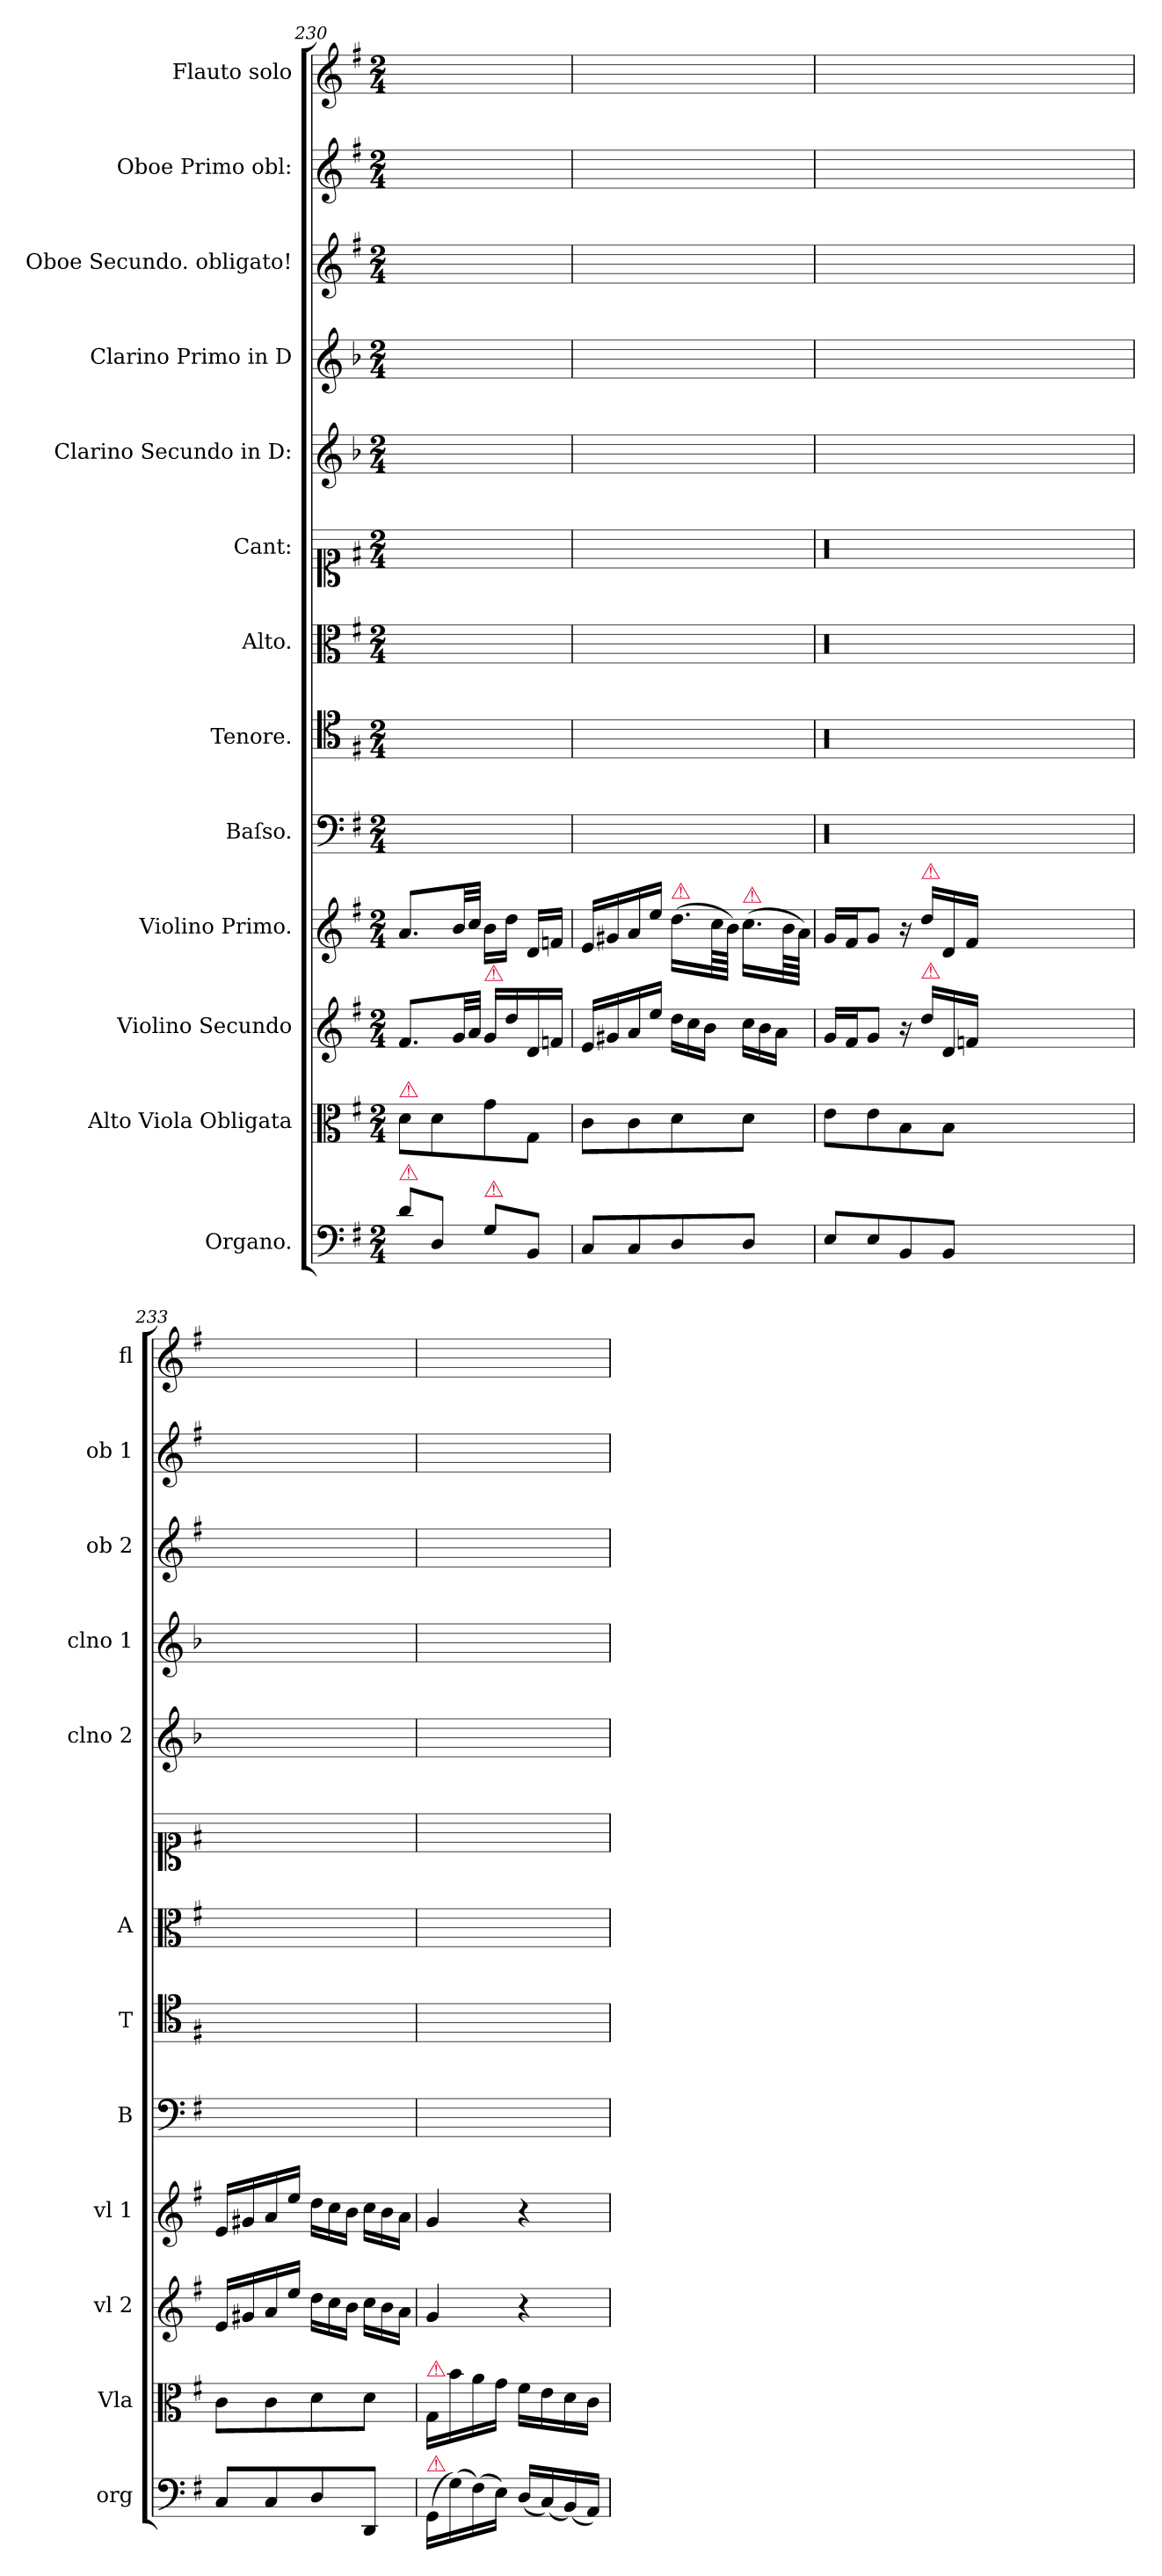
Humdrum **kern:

**kern	**kern	**kern	**kern	**kern	**kern	**kern	**kern	**kern	**kern	**kern	**kern	**kern
*part13	*part12	*part11	*part10	*part9	*part8	*part7	*part6	*part5	*part4	*part3	*part2	*part1
*staff13	*staff12	*staff11	*staff10	*staff9	*staff8	*staff7	*staff6	*staff5	*staff4	*staff3	*staff2	*staff1
*I"Organo.	*I"Alto Viola Obligata	*I"Violino Secundo	*I"Violino Primo.	*I"Baſso.	*I"Tenore.	*I"Alto.	*I"Cant:	*I"Clarino Secundo in D:	*I"Clarino Primo in D	*I"Oboe Secundo. obligato!	*I"Oboe Primo obl:	*I"Flauto solo
*I'org	*I'Vla	*I'vl 2	*I'vl 1	*I'B	*I'T	*I'A	*	*I'clno 2	*I'clno 1	*I'ob 2	*I'ob 1	*I'fl
*clefF4	*clefC3	*clefG2	*clefG2	*clefF4	*clefC4	*clefC3	*clefC1	*clefG2	*clefG2	*clefG2	*clefG2	*clefG2
*	*	*	*	*	*	*	*	*ITrd-1c-2	*ITrd-1c-2	*	*	*
*k[f#]	*k[f#]	*k[f#]	*k[f#]	*k[f#]	*k[f#]	*k[f#]	*k[f#]	*k[f#]	*k[f#]	*k[f#]	*k[f#]	*k[f#]
*G:	*G:	*G:	*G:	*G:	*G:	*G:	*G:	*G:	*G:	*G:	*G:	*G:
*M2/4	*M2/4	*M2/4	*M2/4	*M2/4	*M2/4	*M2/4	*M2/4	*M2/4	*M2/4	*M2/4	*M2/4	*M2/4
=230	=230	=230	=230	=230	=230	=230	=230	=230	=230	=230	=230	=230
!	!LO:TX:a:color=crimson:t=⚠	!	!	!	!	!	!	!	!	!	!	!
!LO:TX:a:color=crimson:t=⚠	!	!	!	!	!	!	!	!	!	!	!	!
8d\L	8d\L	8.f#/L	8.a/L	2ryy	2ryy	2ryy	2ryy	2ryy	2ryy	2ryy	2ryy	2ryy
8D/J	8d\	.	.	.	.	.	.	.	.	.	.	.
.	.	32g/LL	32b/LL	.	.	.	.	.	.	.	.	.
.	.	32a/JJJ	32cc/JJJ	.	.	.	.	.	.	.	.	.
!	!	!LO:TX:a:color=crimson:t=⚠	!	!	!	!	!	!	!	!	!	!
!LO:TX:a:color=crimson:t=⚠	!	!	!	!	!	!	!	!	!	!	!	!
8G\L	8g\	16g/LL	16b\LL	.	.	.	.	.	.	.	.	.
.	.	16dd\	16dd\JJ	.	.	.	.	.	.	.	.	.
8BB/J	8G/J	16d/	16d/LL	.	.	.	.	.	.	.	.	.
.	.	16fn/JJ	16fn/JJ	.	.	.	.	.	.	.	.	.
=231	=231	=231	=231	=231	=231	=231	=231	=231	=231	=231	=231	=231
8C/L	8c\L	16e/LL	16e/LL	2ryy	2ryy	2ryy	2ryy	2ryy	2ryy	2ryy	2ryy	2ryy
.	.	16g#X/	16g#X/	.	.	.	.	.	.	.	.	.
8C/	8c\	16a/	16a/	.	.	.	.	.	.	.	.	.
.	.	16ee/JJ	16ee/JJ	.	.	.	.	.	.	.	.	.
*	*	*Xtuplet	*	*	*	*	*	*	*	*	*	*
!	!	!	!LO:TX:a:color=crimson:t=⚠	!	!	!	!	!	!	!	!	!
8D/	8d\	24dd\LL	(>16.dd\LL	.	.	.	.	.	.	.	.	.
.	.	24cc\	.	.	.	.	.	.	.	.	.	.
.	.	24b\JJ	.	.	.	.	.	.	.	.	.	.
.	.	.	64cc\LL	.	.	.	.	.	.	.	.	.
.	.	.	64b\JJJJ)	.	.	.	.	.	.	.	.	.
!	!	!	!LO:TX:a:color=crimson:t=⚠	!	!	!	!	!	!	!	!	!
8D/J	8d\J	24cc\LL	(>16.cc\LL	.	.	.	.	.	.	.	.	.
.	.	24b\	.	.	.	.	.	.	.	.	.	.
.	.	24a\JJ	.	.	.	.	.	.	.	.	.	.
.	.	.	64b\LL	.	.	.	.	.	.	.	.	.
.	.	.	64a\JJJJ)	.	.	.	.	.	.	.	.	.
=232	=232	=232	=232	=232	=232	=232	=232	=232	=232	=232	=232	=232
!	!	!	!	!LO:N:vis=00	!LO:N:vis=00	!LO:N:vis=00	!LO:N:vis=00	!	!	!	!	!
8E/L	8e\L	16g/LL	16g/LL	0r	0r	0r	0r	2ryy	2ryy	2ryy	2ryy	2ryy
.	.	16f#/J	16f#/J	.	.	.	.	.	.	.	.	.
8E/	8e\	8g/J	8g/J	.	.	.	.	.	.	.	.	.
8BB/	8B\	16r	16r	.	.	.	.	.	.	.	.	.
!	!	!	!LO:TX:a:color=crimson:t=⚠	!	!	!	!	!	!	!	!	!
!	!	!LO:TX:a:color=crimson:t=⚠	!	!	!	!	!	!	!	!	!	!
.	.	16dd\LL	16dd\LL	.	.	.	.	.	.	.	.	.
8BB/J	8B\J	16d/	16d/	.	.	.	.	.	.	.	.	.
.	.	16fn/JJ	16f#/JJ	.	.	.	.	.	.	.	.	.
1.ryy	1.ryy	1.ryy	1.ryy	.	.	.	.	1.ryy	1.ryy	1.ryy	1.ryy	1.ryy
=233	=233	=233	=233	=233	=233	=233	=233	=233	=233	=233	=233	=233
8C/L	8c\L	16e/LL	16e/LL	2ryy	2ryy	2ryy	2ryy	2ryy	2ryy	2ryy	2ryy	2ryy
.	.	16g#X/	16g#X/	.	.	.	.	.	.	.	.	.
8C/	8c\	16a/	16a/	.	.	.	.	.	.	.	.	.
.	.	16ee/JJ	16ee/JJ	.	.	.	.	.	.	.	.	.
*	*	*	*Xtuplet	*	*	*	*	*	*	*	*	*
8D/	8d\	24dd\LL	24dd\LL	.	.	.	.	.	.	.	.	.
.	.	24cc\	24cc\	.	.	.	.	.	.	.	.	.
.	.	24b\JJ	24b\JJ	.	.	.	.	.	.	.	.	.
8DD/J	8d\J	24cc\LL	24cc\LL	.	.	.	.	.	.	.	.	.
.	.	24b\	24b\	.	.	.	.	.	.	.	.	.
.	.	24a\JJ	24a\JJ	.	.	.	.	.	.	.	.	.
=234	=234	=234	=234	=234	=234	=234	=234	=234	=234	=234	=234	=234
!	!LO:TX:a:color=crimson:t=⚠	!	!	!	!	!	!	!	!	!	!	!
!LO:TX:a:color=crimson:t=⚠	!	!	!	!	!	!	!	!	!	!	!	!
(>16GG/LL	16G/LL	4g/	4g/	2ryy	2ryy	2ryy	2ryy	2ryy	2ryy	2ryy	2ryy	2ryy
(>16G\)	16b\	.	.	.	.	.	.	.	.	.	.	.
(>16F#\)	16a\	.	.	.	.	.	.	.	.	.	.	.
16E\JJ)	16g\JJ	.	.	.	.	.	.	.	.	.	.	.
(<16D/LL	16f#\LL	4r	4r	.	.	.	.	.	.	.	.	.
(<16C/)	16e\	.	.	.	.	.	.	.	.	.	.	.
(<16BB/)	16d\	.	.	.	.	.	.	.	.	.	.	.
16AA/JJ)	16c\JJ	.	.	.	.	.	.	.	.	.	.	.
=	=	=	=	=	=	=	=	=	=	=	=	=
*-	*-	*-	*-	*-	*-	*-	*-	*-	*-	*-	*-	*-
